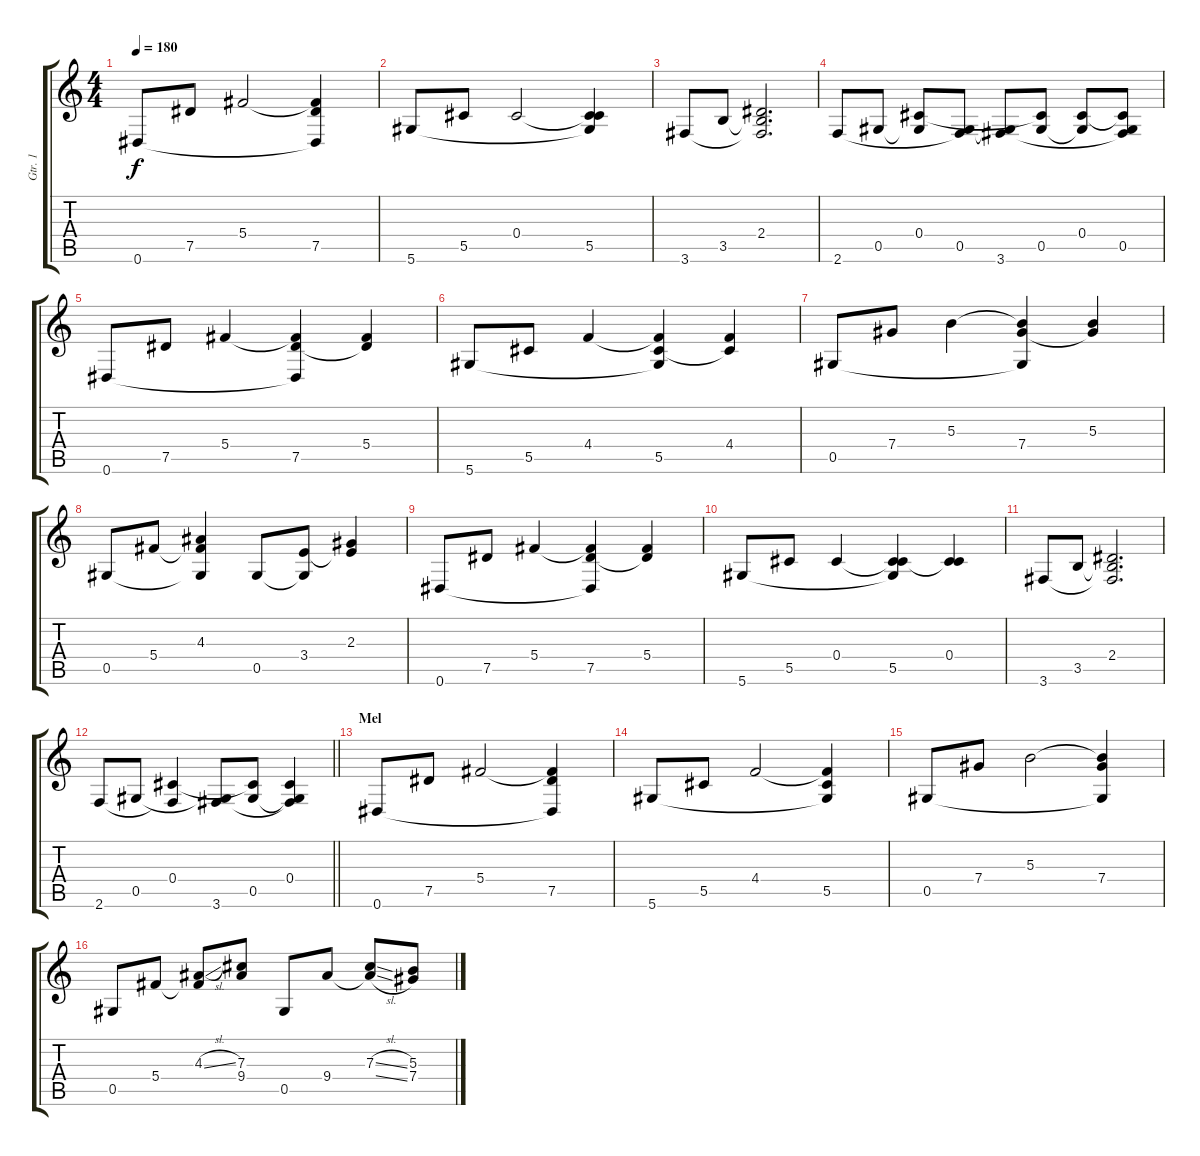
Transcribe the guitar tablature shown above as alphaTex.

\track ("Gtr. 1" "Gtr. 1") {instrument distortionguitar}
\staff {score tabs}
\tuning (Eb4 Bb3 Gb3 Db3 Ab2 Eb2) {hide}
\ts (4 4)
\tempo 180
\clef g2
\ks c
0.6.8{dy f} 7.5.8 5.4.2 (5.4{t} 7.5 0.6{t}).4 |
5.6.8 5.5.8 0.4.2 (0.4{t} 5.5 5.6{t}).4 |
3.6.8 3.5.8 (2.4 3.5{t} 3.6{t}).2{d} |
2.6.8 0.5.8 (0.4 0.5{t}).8 (0.5 2.6{t}).8 (0.5{t} 3.6).8 (0.4{t} 0.5).8 (0.4 0.5{t}).8 (0.4{t} 0.5 3.6{t}).8 |
0.6.8 7.5.8 5.4.4 (5.4{t} 7.5 0.6{t}).4 (5.4 7.5{t}).4 |
5.6.8 5.5.8 4.4.4 (4.4{t} 5.5 5.6{t}).4 (4.4 5.5{t}).4 |
0.5.8 7.4.8 5.3.4 (5.3{t} 7.4 0.5{t}).4 (5.3 7.4{t}).4 |
0.5.8 5.4.8 (4.3 5.4{t} 0.5{t}).4 0.5.8 (3.4 0.5{t}).8 (2.3 3.4{t}).4 |
0.6.8 7.5.8 5.4.4 (5.4{t} 7.5 0.6{t}).4 (5.4 7.5{t}).4 |
5.6.8 5.5.8 0.4.4 (0.4{t} 5.5 5.6{t}).4 (0.4 5.5{t}).4 |
3.6.8 3.5.8 (2.4 3.5{t} 3.6{t}).2{d} |
\barLineRight lightlight
2.6.8 0.5.8 (0.4 2.6{t}).4 (0.5{t} 3.6).8 (0.4{t} 0.5).8 (0.4 0.5{t} 3.6{t}).4 |
\section ("" "Mel")
0.6.8 7.5.8 5.4.2 (5.4{t} 7.5 0.6{t}).4 |
5.6.8 5.5.8 4.4.2 (4.4{t} 5.5 5.6{t}).4 |
0.5.8 7.4.8 5.3.2 (5.3{t} 7.4 0.5{t}).4 |
0.5.8 5.4.8 (4.3{sl} 5.4{t}).8 (7.3 9.4).8 0.5.8 9.4.8 (7.3{sl} 9.4{sl t}).8 (5.3 7.4).8
